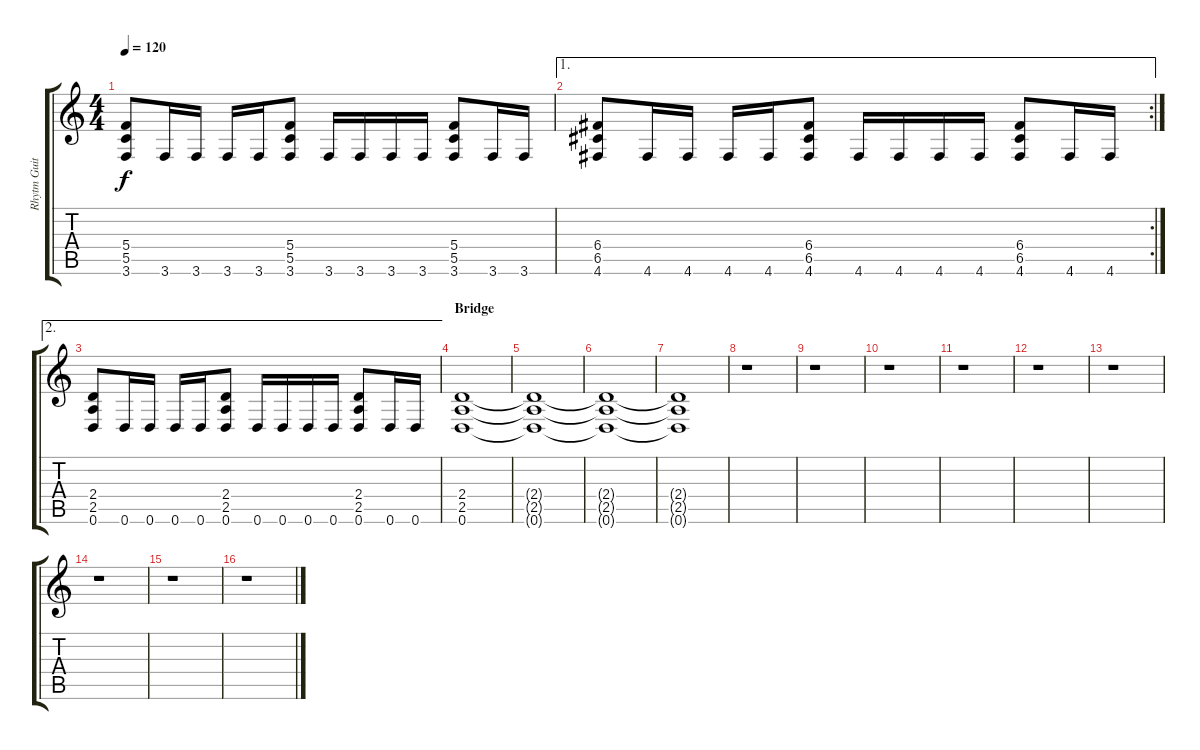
\track ("Rhytm Guitar" "Rhytm Guit") {instrument distortionguitar}
\staff {score tabs}
\tuning (D4 A3 F3 C3 G2 D2) {hide}
\ts (4 4)
\tempo 120
\clef g2
\ks c
(5.4 5.5 3.6).8{dy f} 3.6.16 3.6.16 3.6.16 3.6.16 (5.4 5.5 3.6).8 3.6.16 3.6.16 3.6.16 3.6.16 (5.4 5.5 3.6).8 3.6.16 3.6.16 |
\ae 1
\rc 2
(6.4 6.5 4.6).8 4.6.16 4.6.16 4.6.16 4.6.16 (6.4 6.5 4.6).8 4.6.16 4.6.16 4.6.16 4.6.16 (6.4 6.5 4.6).8 4.6.16 4.6.16 |
\ae 2
(2.4 2.5 0.6).8 0.6.16 0.6.16 0.6.16 0.6.16 (2.4 2.5 0.6).8 0.6.16 0.6.16 0.6.16 0.6.16 (2.4 2.5 0.6).8 0.6.16 0.6.16 |
\section ("" "Bridge")
(2.4 2.5 0.6).1 |
(2.4{t} 2.5{t} 0.6{t}).1{volume 5} |
(2.4{t} 2.5{t} 0.6{t}).1 |
(2.4{t} 2.5{t} 0.6{t}).1{volume 0} |
r.1 |
r.1 |
r.1 |
r.1 |
r.1 |
r.1 |
r.1 |
r.1 |
r.1
